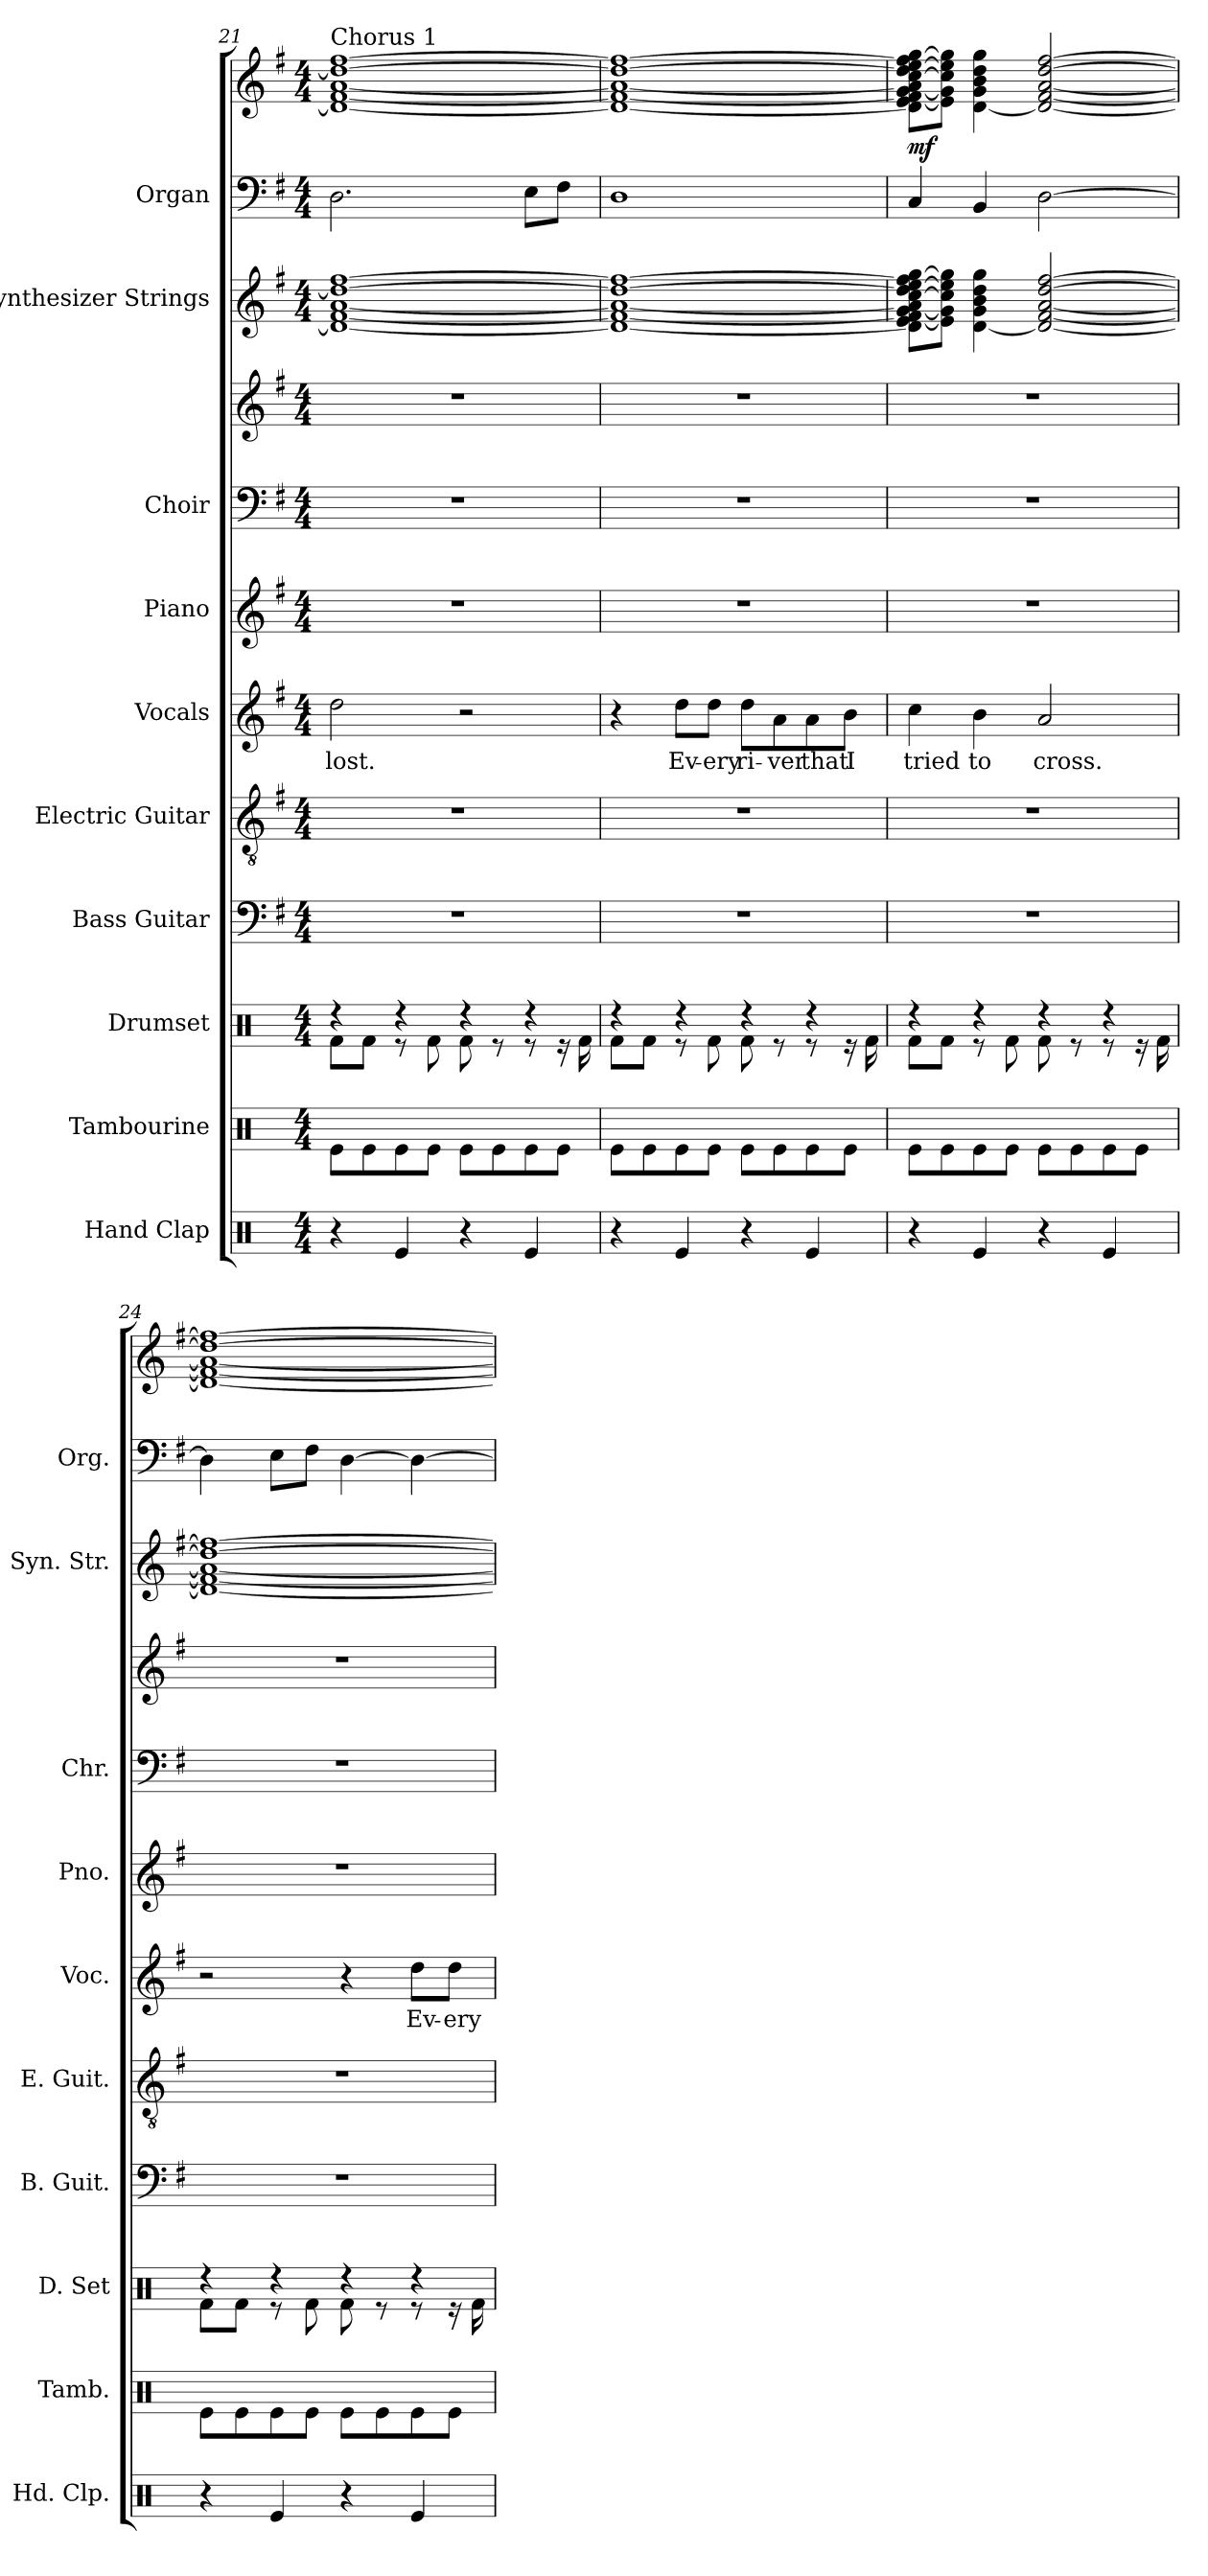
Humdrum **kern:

**kern	**kern	**kern	**kern	**kern	**kern	**text	**kern	**kern	**kern	**kern	**kern	**kern	**dynam
*part10	*part9	*part8	*part7	*part6	*part5	*part5	*part4	*part3	*part3	*part2	*part1	*part1	*part1
*staff12	*staff11	*staff10	*staff9	*staff8	*staff7	*staff7	*staff6	*staff5	*staff4	*staff3	*staff2	*staff1	*staff1/2
*I"Hand Clap	*I"Tambourine	*I"Drumset	*I"Bass Guitar	*I"Electric Guitar	*I"Vocals	*	*I"Piano	*I"Choir	*	*I"Synthesizer Strings	*I"Organ	*	*
*I'Hd. Clp.	*I'Tamb.	*I'D. Set	*I'B. Guit.	*I'E. Guit.	*I'Voc.	*	*I'Pno.	*I'Chr.	*	*I'Syn. Str.	*I'Org.	*	*
*clefX	*clefX	*clefX	*clefF4	*clefGv2	*clefG2	*	*clefG2	*clefF4	*clefG2	*clefG2	*clefF4	*clefG2	*
*	*	*	*ITrd7c12	*	*	*	*	*	*	*	*	*	*
*k[]	*k[]	*k[]	*k[f#]	*k[f#]	*k[f#]	*	*k[f#]	*k[f#]	*k[f#]	*k[f#]	*k[f#]	*k[f#]	*
*M4/4	*M4/4	*M4/4	*M4/4	*M4/4	*M4/4	*	*M4/4	*M4/4	*M4/4	*M4/4	*M4/4	*M4/4	*
=21	=21	=21	=21	=21	=21	=21	=21	=21	=21	=21	=21	=21	=21
*	*	*^	*	*	*	*	*	*	*	*	*	*	*
!	!	!	!	!	!	!	!	!	!	!	!	!	!LO:TX:a:t=Chorus 1	!
!	!	!	!	!	!	!	!LO:LY:b	!	!	!	!	!	!	!
4r	8Re\L	4r	8Rf\L	1r	1r	2dd\	lost.	1r	1r	1r	1d_ [1f# [1a 1dd_ [1ff#	2.D\	1d_ [1f# [1a 1dd_ [1ff#	.
.	8Re\	.	8Rf\J	.	.	.	.	.	.	.	.	.	.	.
4Re/	8Re\	4r	8r	.	.	.	.	.	.	.	.	.	.	.
.	8Re\J	.	8Rf\	.	.	.	.	.	.	.	.	.	.	.
4r	8Re\L	4r	8Rf\	.	.	2r	.	.	.	.	.	.	.	.
.	8Re\	.	8r	.	.	.	.	.	.	.	.	.	.	.
4Re/	8Re\	4r	8r	.	.	.	.	.	.	.	.	8E\L	.	.
.	8Re\J	.	16r	.	.	.	.	.	.	.	.	8F#\J	.	.
.	.	.	16Rf\	.	.	.	.	.	.	.	.	.	.	.
=22	=22	=22	=22	=22	=22	=22	=22	=22	=22	=22	=22	=22	=22	=22
4r	8Re\L	4r	8Rf\L	1r	1r	4r	.	1r	1r	1r	1d_ 1f#_ 1a_ 1dd_ 1ff#_	1D	1d_ 1f#_ 1a_ 1dd_ 1ff#_	.
.	8Re\	.	8Rf\J	.	.	.	.	.	.	.	.	.	.	.
!	!	!	!	!	!	!	!LO:LY:b	!	!	!	!	!	!	!
4Re/	8Re\	4r	8r	.	.	8dd\L	Ev-	.	.	.	.	.	.	.
!	!	!	!	!	!	!	!LO:LY:b	!	!	!	!	!	!	!
.	8Re\J	.	8Rf\	.	.	8dd\J	-ery	.	.	.	.	.	.	.
!	!	!	!	!	!	!	!LO:LY:b	!	!	!	!	!	!	!
4r	8Re\L	4r	8Rf\	.	.	8dd\L	ri-	.	.	.	.	.	.	.
!	!	!	!	!	!	!	!LO:LY:b	!	!	!	!	!	!	!
.	8Re\	.	8r	.	.	8a\	-ver	.	.	.	.	.	.	.
!	!	!	!	!	!	!	!LO:LY:b	!	!	!	!	!	!	!
4Re/	8Re\	4r	8r	.	.	8a\	that	.	.	.	.	.	.	.
!	!	!	!	!	!	!	!LO:LY:b	!	!	!	!	!	!	!
.	8Re\J	.	16r	.	.	8b\J	I	.	.	.	.	.	.	.
.	.	.	16Rf\	.	.	.	.	.	.	.	.	.	.	.
=23	=23	=23	=23	=23	=23	=23	=23	=23	=23	=23	=23	=23	=23	=23
!	!	!	!	!	!	!	!LO:LY:b	!	!	!	!	!	!	!LO:DY:b
4r	8Re\L	4r	8Rf\L	1r	1r	4cc\	tried	1r	1r	1r	8d\] [8e\ 8f#\] [8g\ 8a\] [8cc\ 8dd\] [8ee\ 8ff#\] [8gg\L	4C/	8d\] [8e\ 8f#\] [8g\ 8a\] [8cc\ 8dd\] [8ee\ 8ff#\] [8gg\L	mf
.	8Re\	.	8Rf\J	.	.	.	.	.	.	.	8e\] 8g\] 8cc\] 8ee\] 8gg\]J	.	8e\] 8g\] 8cc\] 8ee\] 8gg\]J	.
!	!	!	!	!	!	!	!LO:LY:b	!	!	!	!	!	!	!
4Re/	8Re\	4r	8r	.	.	4b\	to	.	.	.	[4d\ 4g\ 4b\ 4dd\ 4gg\	4BB/	[4d\ 4g\ 4b\ 4dd\ 4gg\	.
.	8Re\J	.	8Rf\	.	.	.	.	.	.	.	.	.	.	.
!	!	!	!	!	!	!	!LO:LY:b	!	!	!	!	!	!	!
4r	8Re\L	4r	8Rf\	.	.	2a/	cross.	.	.	.	2d/_ [2f#/ [2a/ [2dd/ [2ff#/	[2D\	2d/_ [2f#/ [2a/ [2dd/ [2ff#/	.
.	8Re\	.	8r	.	.	.	.	.	.	.	.	.	.	.
4Re/	8Re\	4r	8r	.	.	.	.	.	.	.	.	.	.	.
.	8Re\J	.	16r	.	.	.	.	.	.	.	.	.	.	.
.	.	.	16Rf\	.	.	.	.	.	.	.	.	.	.	.
!!LO:PB:g=z
=24	=24	=24	=24	=24	=24	=24	=24	=24	=24	=24	=24	=24	=24	=24
4r	8Re\L	4r	8Rf\L	1r	1r	2r	.	1r	1r	1r	1d_ 1f#_ 1a_ 1dd_ 1ff#_	4D\]	1d_ 1f#_ 1a_ 1dd_ 1ff#_	.
.	8Re\	.	8Rf\J	.	.	.	.	.	.	.	.	.	.	.
4Re/	8Re\	4r	8r	.	.	.	.	.	.	.	.	8E\L	.	.
.	8Re\J	.	8Rf\	.	.	.	.	.	.	.	.	8F#\J	.	.
4r	8Re\L	4r	8Rf\	.	.	4r	.	.	.	.	.	[4D\	.	.
.	8Re\	.	8r	.	.	.	.	.	.	.	.	.	.	.
!	!	!	!	!	!	!	!LO:LY:b	!	!	!	!	!	!	!
4Re/	8Re\	4r	8r	.	.	8dd\L	Ev-	.	.	.	.	4D\_	.	.
!	!	!	!	!	!	!	!LO:LY:b	!	!	!	!	!	!	!
.	8Re\J	.	16r	.	.	8dd\J	-ery	.	.	.	.	.	.	.
.	.	.	16Rf\	.	.	.	.	.	.	.	.	.	.	.
*	*	*v	*v	*	*	*	*	*	*	*	*	*	*	*
=	=	=	=	=	=	=	=	=	=	=	=	=	=
*-	*-	*-	*-	*-	*-	*-	*-	*-	*-	*-	*-	*-	*-
